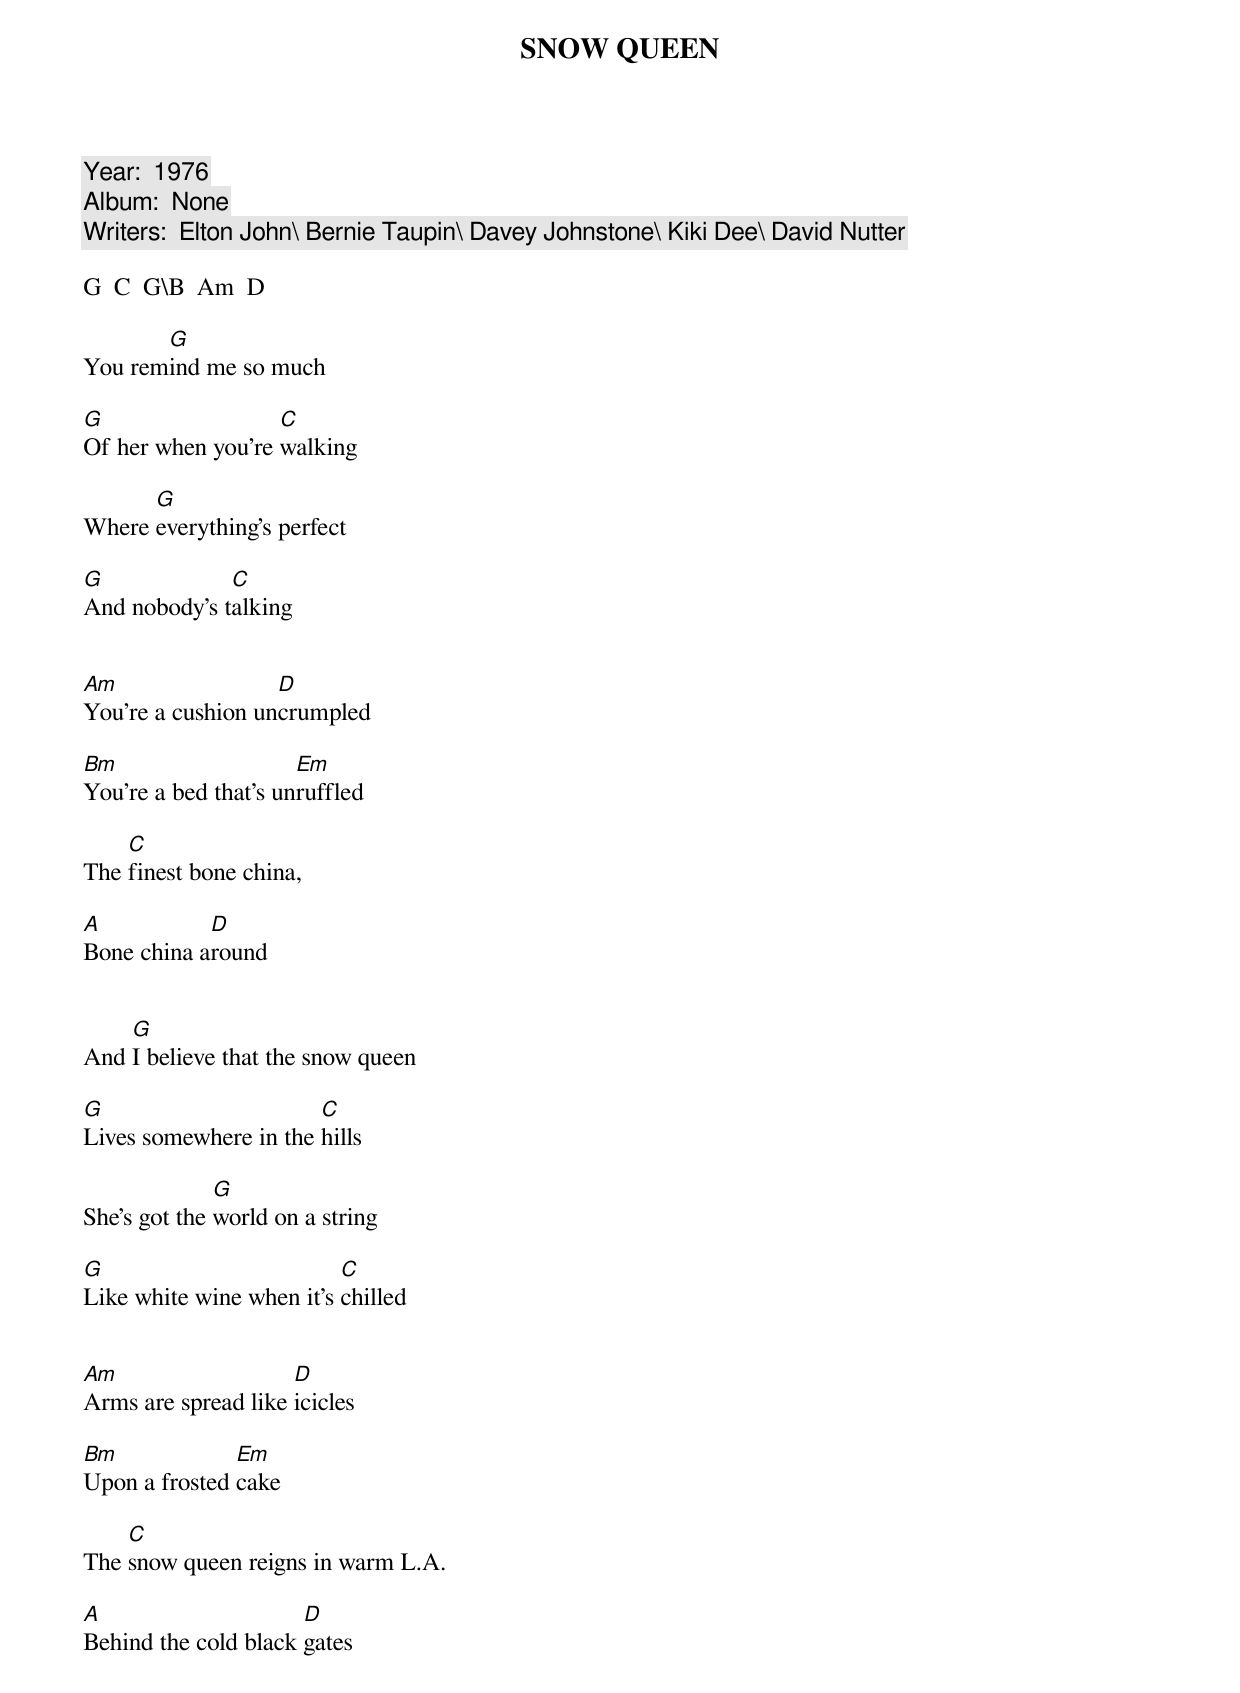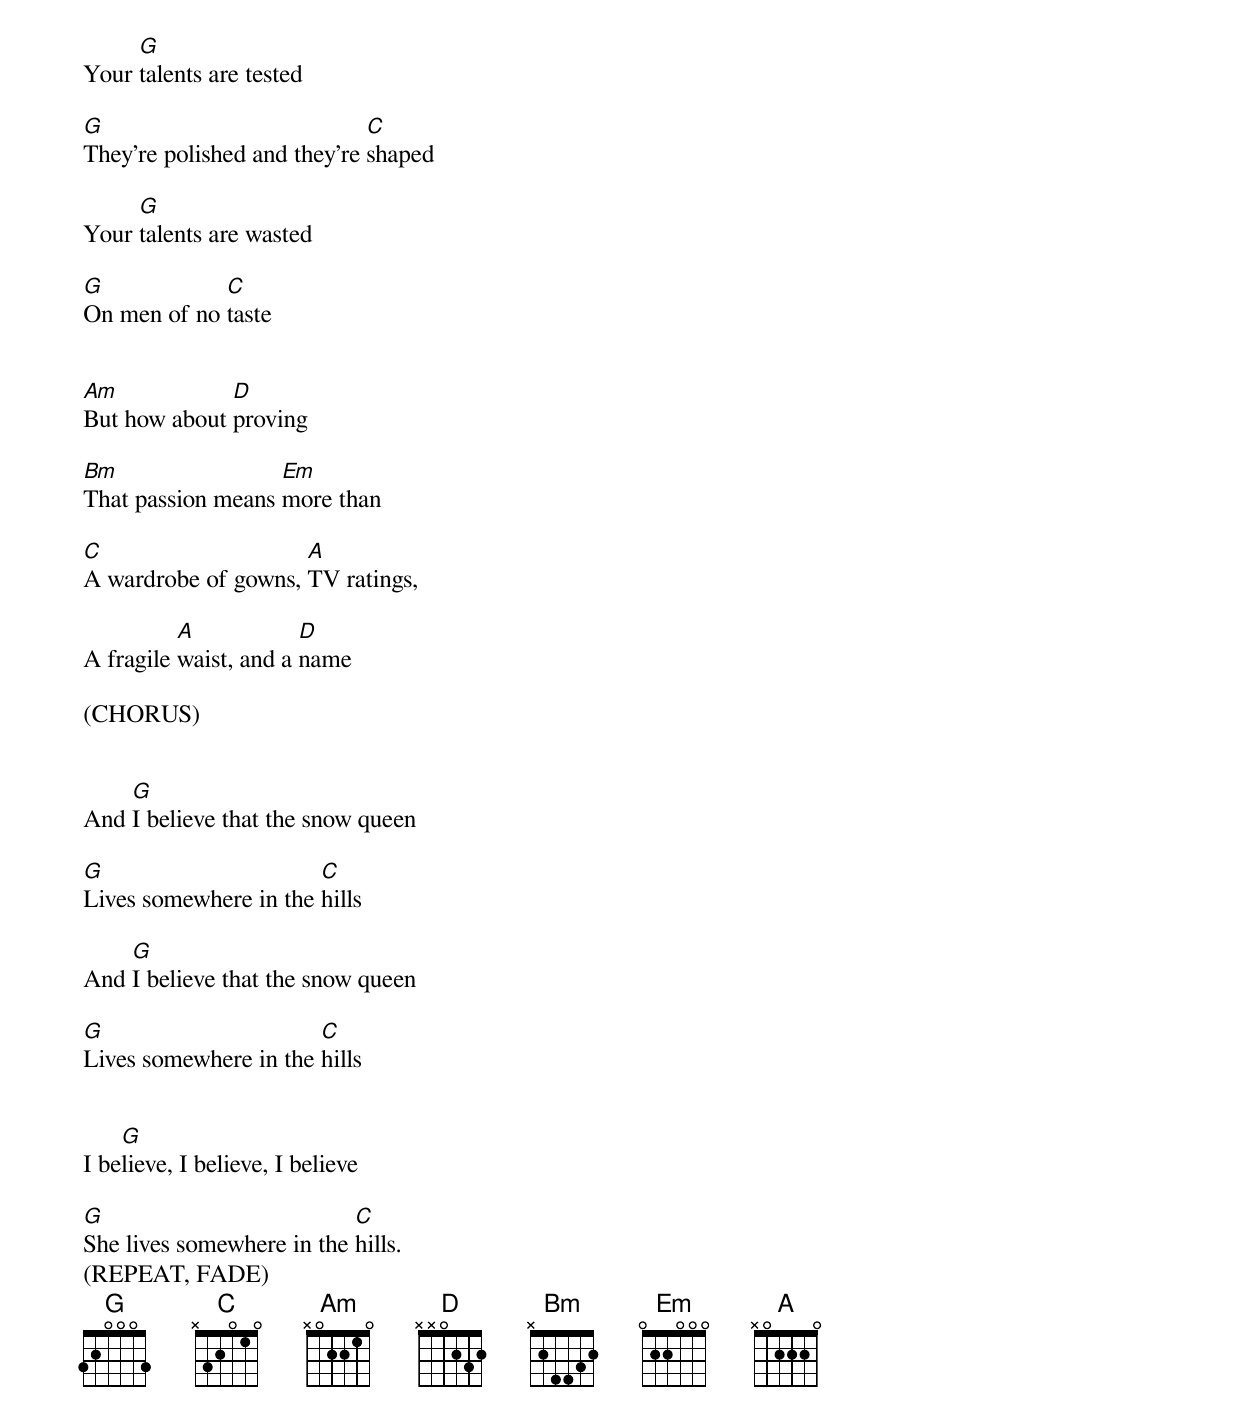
SNOW QUEEN

Year:  1976
Album:  None
Writers:  Elton John\ Bernie Taupin\ Davey Johnstone\ Kiki Dee\ David Nutter

G  C  G\B  Am  D

       G
You remind me so much

G		   C
Of her when you're walking

      G
Where everything's perfect

G	      C
And nobody's talking


Am		   D
You're a cushion uncrumpled

Bm		      Em
You're a bed that's unruffled

    C
The finest bone china,

A           D
Bone china around


    G
And I believe that the snow queen

G		       C
Lives somewhere in the hills

              G
She's got the world on a string

G			  C
Like white wine when it's chilled


Am		     D
Arms are spread like icicles

Bm	       Em
Upon a frosted cake

    C
The snow queen reigns in warm L.A.

A		      D
Behind the cold black gates


     G
Your talents are tested

G			     C
They're polished and they're shaped

     G
Your talents are wasted

G	     C
On men of no taste


Am	      D
But how about proving

Bm		   Em
That passion means more than

C		     A
A wardrobe of gowns, TV ratings,

          A            D
A fragile waist, and a name

(CHORUS)


    G
And I believe that the snow queen

G		       C
Lives somewhere in the hills

    G
And I believe that the snow queen

G		       C
Lives somewhere in the hills


    G
I believe, I believe, I believe

G			   C
She lives somewhere in the hills.
(REPEAT, FADE)
